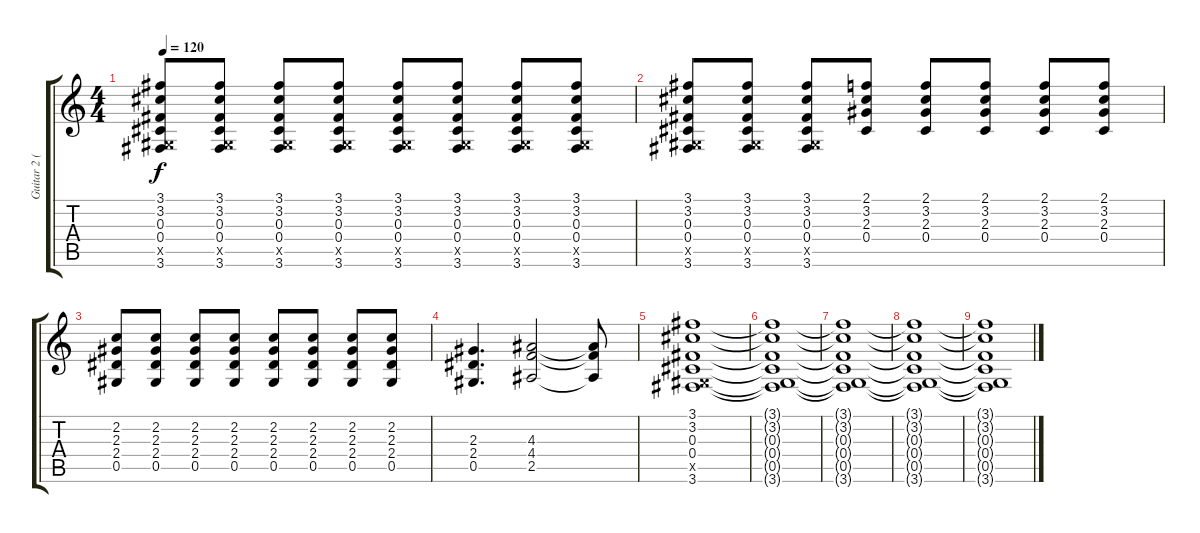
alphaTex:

\track ("Guitar 2 (Fills)" "Guitar 2 (") {instrument overdrivenguitar}
\staff {score tabs}
\tuning (Eb4 Bb3 Gb3 Db3 Ab2 Eb2) {hide}
\ts (4 4)
\tempo 120
\clef g2
\ks c
(3.1 3.2 0.3 0.4 0.5{x} 3.6).8{dy f} (3.1 3.2 0.3 0.4 0.5{x} 3.6).8 (3.1 3.2 0.3 0.4 0.5{x} 3.6).8 (3.1 3.2 0.3 0.4 0.5{x} 3.6).8 (3.1 3.2 0.3 0.4 0.5{x} 3.6).8 (3.1 3.2 0.3 0.4 0.5{x} 3.6).8 (3.1 3.2 0.3 0.4 0.5{x} 3.6).8 (3.1 3.2 0.3 0.4 0.5{x} 3.6).8 |
(3.1 3.2 0.3 0.4 0.5{x} 3.6).8 (3.1 3.2 0.3 0.4 0.5{x} 3.6).8 (3.1 3.2 0.3 0.4 0.5{x} 3.6).8 (2.1 3.2 2.3 0.4).8 (2.1 3.2 2.3 0.4).8 (2.1 3.2 2.3 0.4).8 (2.1 3.2 2.3 0.4).8 (2.1 3.2 2.3 0.4).8 |
(2.2 2.3 2.4 0.5).8 (2.2 2.3 2.4 0.5).8 (2.2 2.3 2.4 0.5).8 (2.2 2.3 2.4 0.5).8 (2.2 2.3 2.4 0.5).8 (2.2 2.3 2.4 0.5).8 (2.2 2.3 2.4 0.5).8 (2.2 2.3 2.4 0.5).8 |
(2.3 2.4 0.5).4{d} (4.3 4.4 2.5).2 (4.3{t} 4.4{t} 2.5{t}).8 |
(3.1 3.2 0.3 0.4 0.5{x} 3.6).1{volume 0} |
(3.1{t} 3.2{t} 0.3{t} 0.4{t} 0.5{t} 3.6{t}).1 |
(3.1{t} 3.2{t} 0.3{t} 0.4{t} 0.5{t} 3.6{t}).1 |
(3.1{t} 3.2{t} 0.3{t} 0.4{t} 0.5{t} 3.6{t}).1 |
(3.1{t} 3.2{t} 0.3{t} 0.4{t} 0.5{t} 3.6{t}).1
